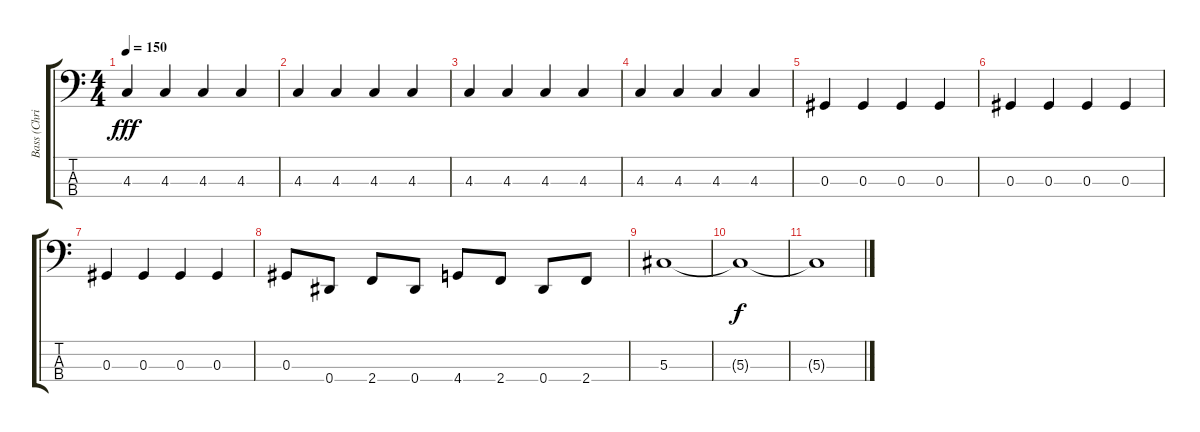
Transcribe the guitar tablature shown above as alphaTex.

\track ("Bass (Christopher Steele)" "Bass (Chri") {instrument electricbassfinger}
\staff {score tabs}
\tuning (Gb2 Db2 Ab1 Eb1) {hide}
\ts (4 4)
\tempo 150
\clef f4
\ks c
4.3.4{dy fff} 4.3.4 4.3.4 4.3.4 |
4.3.4 4.3.4 4.3.4 4.3.4 |
4.3.4 4.3.4 4.3.4 4.3.4 |
4.3.4 4.3.4 4.3.4 4.3.4 |
0.3.4 0.3.4 0.3.4 0.3.4 |
0.3.4 0.3.4 0.3.4 0.3.4 |
0.3.4 0.3.4 0.3.4 0.3.4 |
0.3.8 0.4.8 2.4.8 0.4.8 4.4.8 2.4.8 0.4.8 2.4.8 |
5.3.1{volume 0} |
5.3{t}.1{dy f} |
5.3{t}.1
